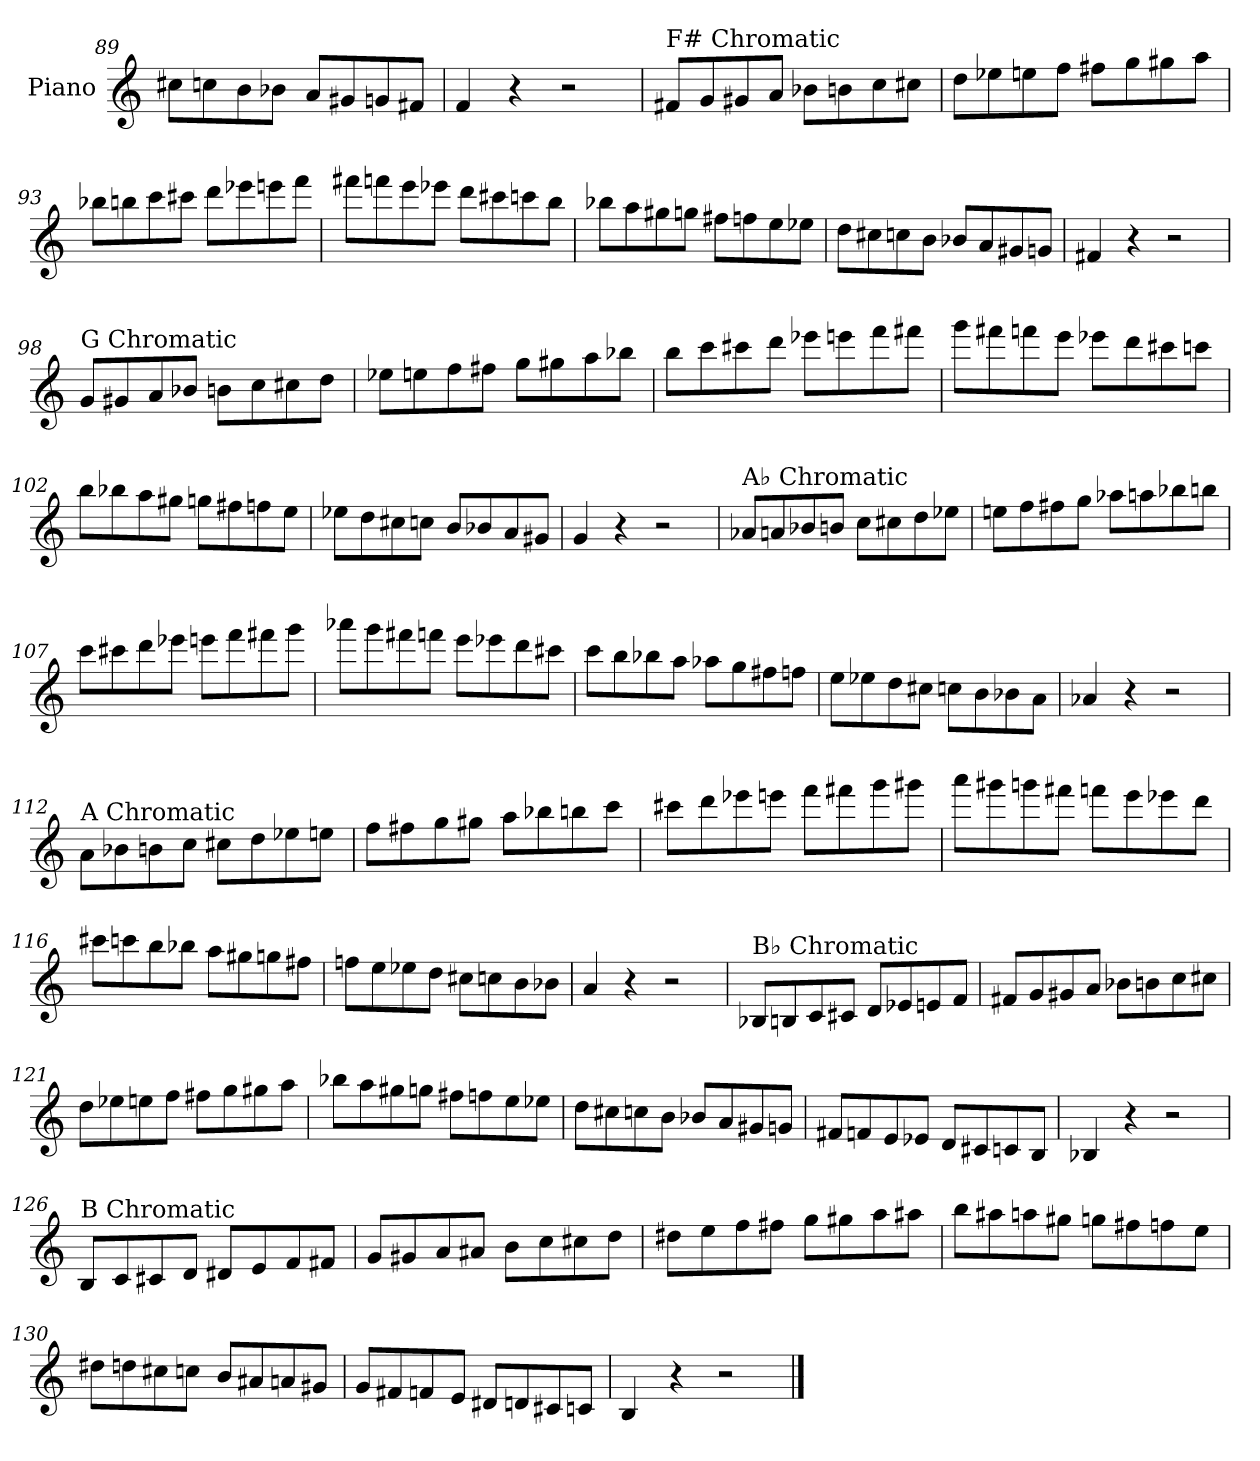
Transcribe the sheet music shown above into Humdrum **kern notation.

**kern
*part1
*staff1
*I"Piano
*I'Pno.
*clefG2
*k[]
=89
8cc#X\L
8ccn\
8b\
8b-X\J
8a/L
8g#X/
8gn/
8f#X/J
=90
4f/
4r
2r
!!LO:PB:g=z
=91
!LO:TX:a:t=F# Chromatic
8f#X/L
8g/
8g#X/
8a/J
8b-X\L
8bn\
8cc\
8cc#X\J
=92
8dd\L
8ee-X\
8een\
8ff\J
8ff#X\L
8gg\
8gg#X\
8aa\J
=93
8bb-X\L
8bbn\
8ccc\
8ccc#X\J
8ddd\L
8eee-X\
8eeen\
8fff\J
!!LO:LB:g=z
=94
8fff#X\L
8fffn\
8eee\
8eee-X\J
8ddd\L
8ccc#X\
8cccn\
8bb\J
=95
8bb-X\L
8aa\
8gg#X\
8ggn\J
8ff#X\L
8ffn\
8ee\
8ee-X\J
=96
8dd\L
8cc#X\
8ccn\
8b\J
8b-X/L
8a/
8g#X/
8gn/J
=97
4f#X/
4r
2r
!!LO:LB:g=z
=98
!LO:TX:a:t=G Chromatic
8g/L
8g#X/
8a/
8b-X/J
8bn\L
8cc\
8cc#X\
8dd\J
=99
8ee-X\L
8een\
8ff\
8ff#X\J
8gg\L
8gg#X\
8aa\
8bb-X\J
=100
8bb\L
8ccc\
8ccc#X\
8ddd\J
8eee-X\L
8eeen\
8fff\
8fff#X\J
!!LO:LB:g=z
=101
8ggg\L
8fff#X\
8fffn\
8eee\J
8eee-X\L
8ddd\
8ccc#X\
8cccn\J
=102
8bb\L
8bb-X\
8aa\
8gg#X\J
8ggn\L
8ff#X\
8ffn\
8ee\J
=103
8ee-X\L
8dd\
8cc#X\
8ccn\J
8b/L
8b-X/
8a/
8g#X/J
=104
4g/
4r
2r
!!LO:LB:g=z
=105
!LO:TX:a:t=A♭ Chromatic
8a-X/L
8an/
8b-X/
8bn/J
8cc\L
8cc#X\
8dd\
8ee-X\J
=106
8een\L
8ff\
8ff#X\
8gg\J
8aa-X\L
8aan\
8bb-X\
8bbn\J
=107
8ccc\L
8ccc#X\
8ddd\
8eee-X\J
8eeen\L
8fff\
8fff#X\
8ggg\J
!!LO:LB:g=z
=108
8aaa-X\L
8ggg\
8fff#X\
8fffn\J
8eee\L
8eee-X\
8ddd\
8ccc#X\J
=109
8ccc\L
8bb\
8bb-X\
8aa\J
8aa-X\L
8gg\
8ff#X\
8ffn\J
=110
8ee\L
8ee-X\
8dd\
8cc#X\J
8ccn\L
8b\
8b-X\
8a\J
=111
4a-X/
4r
2r
!!LO:LB:g=z
=112
!LO:TX:a:t=A Chromatic
8a\L
8b-X\
8bn\
8cc\J
8cc#X\L
8dd\
8ee-X\
8een\J
=113
8ff\L
8ff#X\
8gg\
8gg#X\J
8aa\L
8bb-X\
8bbn\
8ccc\J
=114
8ccc#X\L
8ddd\
8eee-X\
8eeen\J
8fff\L
8fff#X\
8ggg\
8ggg#X\J
!!LO:LB:g=z
=115
8aaa\L
8ggg#X\
8gggn\
8fff#X\J
8fffn\L
8eee\
8eee-X\
8ddd\J
=116
8ccc#X\L
8cccn\
8bb\
8bb-X\J
8aa\L
8gg#X\
8ggn\
8ff#X\J
=117
8ffn\L
8ee\
8ee-X\
8dd\J
8cc#X\L
8ccn\
8b\
8b-X\J
=118
4a/
4r
2r
!!LO:LB:g=z
=119
!LO:TX:a:t=B♭ Chromatic
8B-X/L
8Bn/
8c/
8c#X/J
8d/L
8e-X/
8en/
8f/J
=120
8f#X/L
8g/
8g#X/
8a/J
8b-X\L
8bn\
8cc\
8cc#X\J
=121
8dd\L
8ee-X\
8een\
8ff\J
8ff#X\L
8gg\
8gg#X\
8aa\J
!!LO:LB:g=z
=122
8bb-X\L
8aa\
8gg#X\
8ggn\J
8ff#X\L
8ffn\
8ee\
8ee-X\J
=123
8dd\L
8cc#X\
8ccn\
8b\J
8b-X/L
8a/
8g#X/
8gn/J
=124
8f#X/L
8fn/
8e/
8e-X/J
8d/L
8c#X/
8cn/
8B/J
=125
4B-X/
4r
2r
!!LO:LB:g=z
=126
!LO:TX:a:t=B Chromatic
8B/L
8c/
8c#X/
8d/J
8d#X/L
8e/
8f/
8f#X/J
=127
8g/L
8g#X/
8a/
8a#X/J
8b\L
8cc\
8cc#X\
8dd\J
=128
8dd#X\L
8ee\
8ff\
8ff#X\J
8gg\L
8gg#X\
8aa\
8aa#X\J
!!LO:LB:g=z
=129
8bb\L
8aa#X\
8aan\
8gg#X\J
8ggn\L
8ff#X\
8ffn\
8ee\J
=130
8dd#X\L
8ddn\
8cc#X\
8ccn\J
8b/L
8a#X/
8an/
8g#X/J
=131
8g/L
8f#X/
8fn/
8e/J
8d#X/L
8dn/
8c#X/
8cn/J
=132
4B/
4r
2r
==
*-
